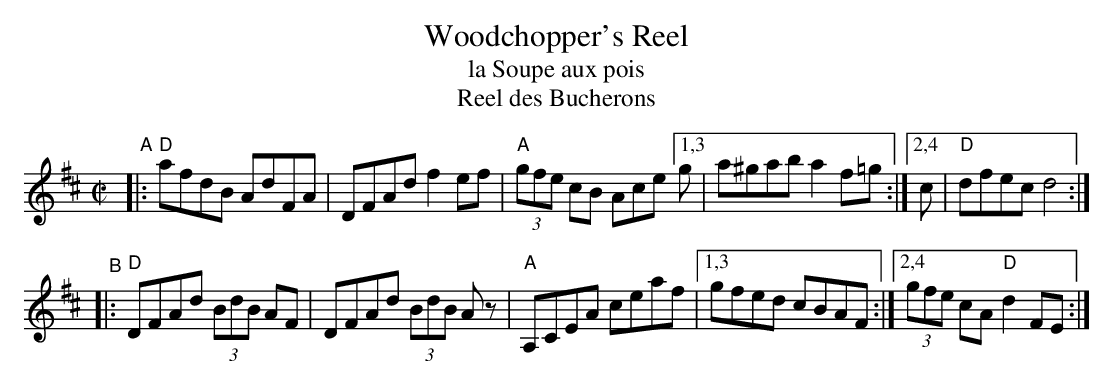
X:1
T: Woodchopper's Reel
T: la Soupe aux pois
T: Reel des Bucherons
M: C|
K: D
"^A"|:"D"afdB AdFA | DFAd f2ef | "A"(3gfe cB Ace [1,3 g | a^gab a2f=g :|[2,4 c | "D"dfec d4 :|
"^B"|:"D"DFAd (3BdB AF | DFAd (3BdB Az | "A"A,CEA ceaf |[1,3 gfed cBAF :|[2,4 (3gfe cA "D"d2FE :|
